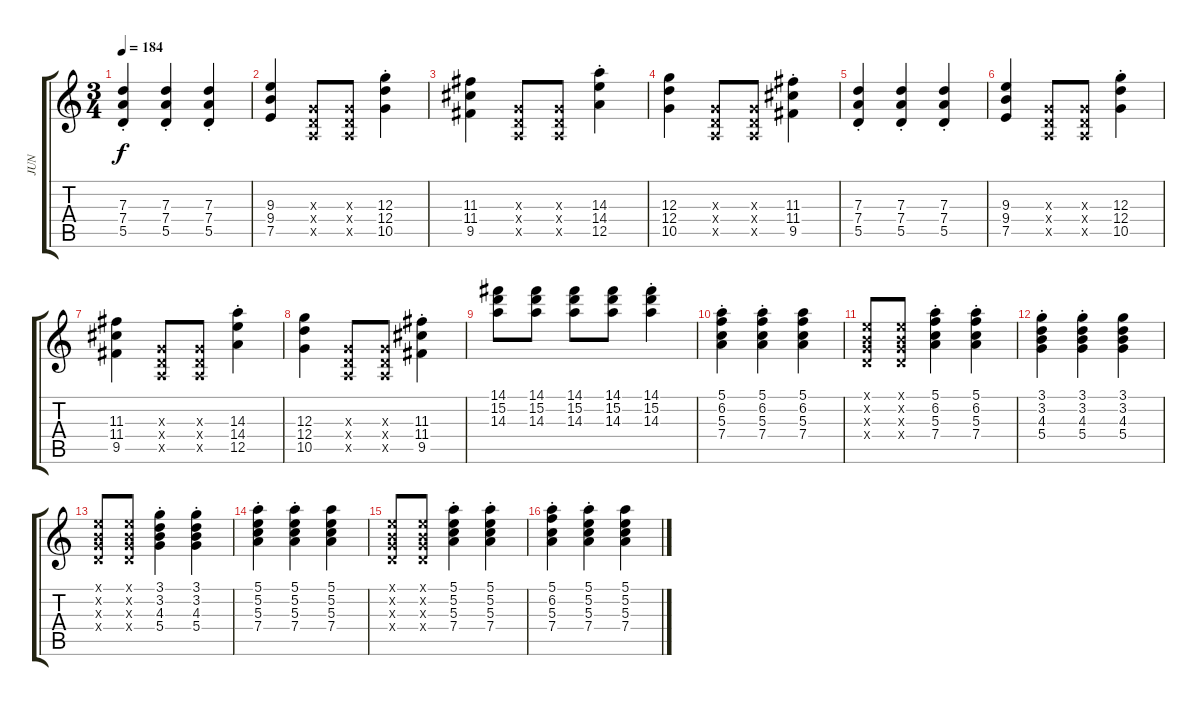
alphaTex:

\track ("JUN" "JUN") {instrument distortionguitar}
\staff {score tabs}
\tuning (E4 B3 G3 D3 A2 E2) {hide}
\ts (3 4)
\tempo 184
\clef g2
\ks c
(7.3{st} 7.4{st} 5.5{st}).4{dy f} (7.3{st} 7.4{st} 5.5{st}).4 (7.3{st} 7.4{st} 5.5{st}).4 |
(9.3 9.4 7.5).4 (0.3{x} 0.4{x} 0.5{x}).8 (0.3{x} 0.4{x} 0.5{x}).8 (12.3{st} 12.4{st} 10.5{st}).4 |
(11.3 11.4 9.5).4 (0.3{x} 0.4{x} 0.5{x}).8 (0.3{x} 0.4{x} 0.5{x}).8 (14.3{st} 14.4{st} 12.5{st}).4 |
(12.3 12.4 10.5).4 (0.3{x} 0.4{x} 0.5{x}).8 (0.3{x} 0.4{x} 0.5{x}).8 (11.3{st} 11.4{st} 9.5{st}).4 |
(7.3{st} 7.4{st} 5.5{st}).4 (7.3{st} 7.4{st} 5.5{st}).4 (7.3{st} 7.4{st} 5.5{st}).4 |
(9.3 9.4 7.5).4 (0.3{x} 0.4{x} 0.5{x}).8 (0.3{x} 0.4{x} 0.5{x}).8 (12.3{st} 12.4{st} 10.5{st}).4 |
(11.3 11.4 9.5).4 (0.3{x} 0.4{x} 0.5{x}).8 (0.3{x} 0.4{x} 0.5{x}).8 (14.3{st} 14.4{st} 12.5{st}).4 |
(12.3 12.4 10.5).4 (0.3{x} 0.4{x} 0.5{x}).8 (0.3{x} 0.4{x} 0.5{x}).8 (11.3{st} 11.4{st} 9.5{st}).4 |
(14.1 15.2 14.3).8 (14.1 15.2 14.3).8 (14.1 15.2 14.3).8 (14.1 15.2 14.3).8 (14.1{st} 15.2{st} 14.3{st}).4 |
(5.1{st} 6.2{st} 5.3{st} 7.4{st}).4 (5.1{st} 6.2{st} 5.3{st} 7.4{st}).4 (5.1 6.2 5.3 7.4).4 |
(0.1{x} 0.2{x} 0.3{x} 0.4{x}).8 (0.1{x} 0.2{x} 0.3{x} 0.4{x}).8 (5.1{st} 6.2{st} 5.3{st} 7.4{st}).4 (5.1{st} 6.2{st} 5.3{st} 7.4{st}).4 |
(3.1{st} 3.2{st} 4.3{st} 5.4{st}).4 (3.1{st} 3.2{st} 4.3{st} 5.4{st}).4 (3.1 3.2 4.3 5.4).4 |
(0.1{x} 0.2{x} 0.3{x} 0.4{x}).8 (0.1{x} 0.2{x} 0.3{x} 0.4{x}).8 (3.1{st} 3.2{st} 4.3{st} 5.4{st}).4 (3.1{st} 3.2{st} 4.3{st} 5.4{st}).4 |
(5.1{st} 5.2{st} 5.3{st} 7.4{st}).4 (5.1{st} 5.2{st} 5.3{st} 7.4{st}).4 (5.1 5.2 5.3 7.4).4 |
(0.1{x} 0.2{x} 0.3{x} 0.4{x}).8 (0.1{x} 0.2{x} 0.3{x} 0.4{x}).8 (5.1{st} 5.2{st} 5.3{st} 7.4{st}).4 (5.1{st} 5.2{st} 5.3{st} 7.4{st}).4 |
(5.1{st} 6.2{st} 5.3{st} 7.4{st}).4 (5.1{st} 5.2{st} 5.3{st} 7.4{st}).4 (5.1 5.2 5.3 7.4).4
